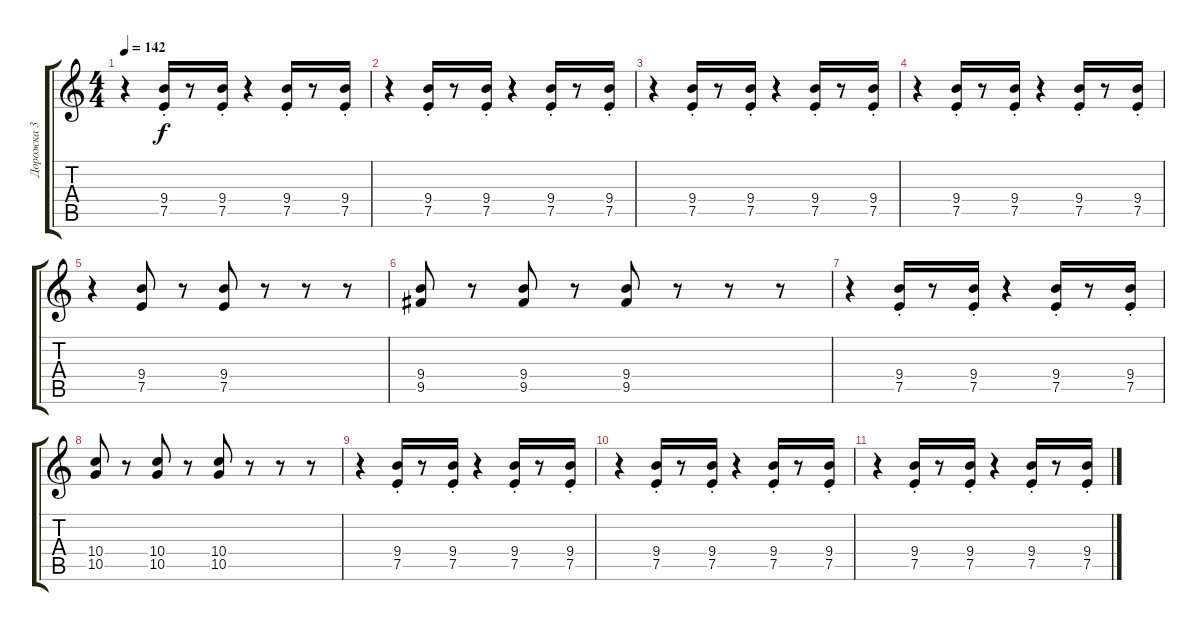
\track ("Дорожка 3" "Дорожка 3") {instrument acousticguitarsteel}
\staff {score tabs}
\tuning (E4 B3 G3 D3 A2 E2) {hide}
\ts (4 4)
\tempo 142
\clef g2
\ks c
r.4{dy f} (9.4{st} 7.5{st}).16 r.8 (9.4{st} 7.5{st}).16 r.4 (9.4{st} 7.5{st}).16 r.8 (9.4{st} 7.5{st}).16 |
r.4 (9.4{st} 7.5{st}).16 r.8 (9.4{st} 7.5{st}).16 r.4 (9.4{st} 7.5{st}).16 r.8 (9.4{st} 7.5{st}).16 |
r.4 (9.4{st} 7.5{st}).16 r.8 (9.4{st} 7.5{st}).16 r.4 (9.4{st} 7.5{st}).16 r.8 (9.4{st} 7.5{st}).16 |
r.4 (9.4{st} 7.5{st}).16 r.8 (9.4{st} 7.5{st}).16 r.4 (9.4{st} 7.5{st}).16 r.8 (9.4{st} 7.5{st}).16 |
r.4 (9.4 7.5).8 r.8 (9.4 7.5).8 r.8 r.8 r.8 |
(9.4 9.5).8 r.8 (9.4 9.5).8 r.8 (9.4 9.5).8 r.8 r.8 r.8 |
r.4 (9.4{st} 7.5{st}).16 r.8 (9.4{st} 7.5{st}).16 r.4 (9.4{st} 7.5{st}).16 r.8 (9.4{st} 7.5{st}).16 |
(10.4 10.5).8 r.8 (10.4 10.5).8 r.8 (10.4 10.5).8 r.8 r.8 r.8 |
r.4 (9.4{st} 7.5{st}).16 r.8 (9.4{st} 7.5{st}).16 r.4 (9.4{st} 7.5{st}).16 r.8 (9.4{st} 7.5{st}).16 |
r.4 (9.4{st} 7.5{st}).16 r.8 (9.4{st} 7.5{st}).16 r.4 (9.4{st} 7.5{st}).16 r.8 (9.4{st} 7.5{st}).16 |
r.4 (9.4{st} 7.5{st}).16 r.8 (9.4{st} 7.5{st}).16 r.4 (9.4{st} 7.5{st}).16 r.8 (9.4{st} 7.5{st}).16
